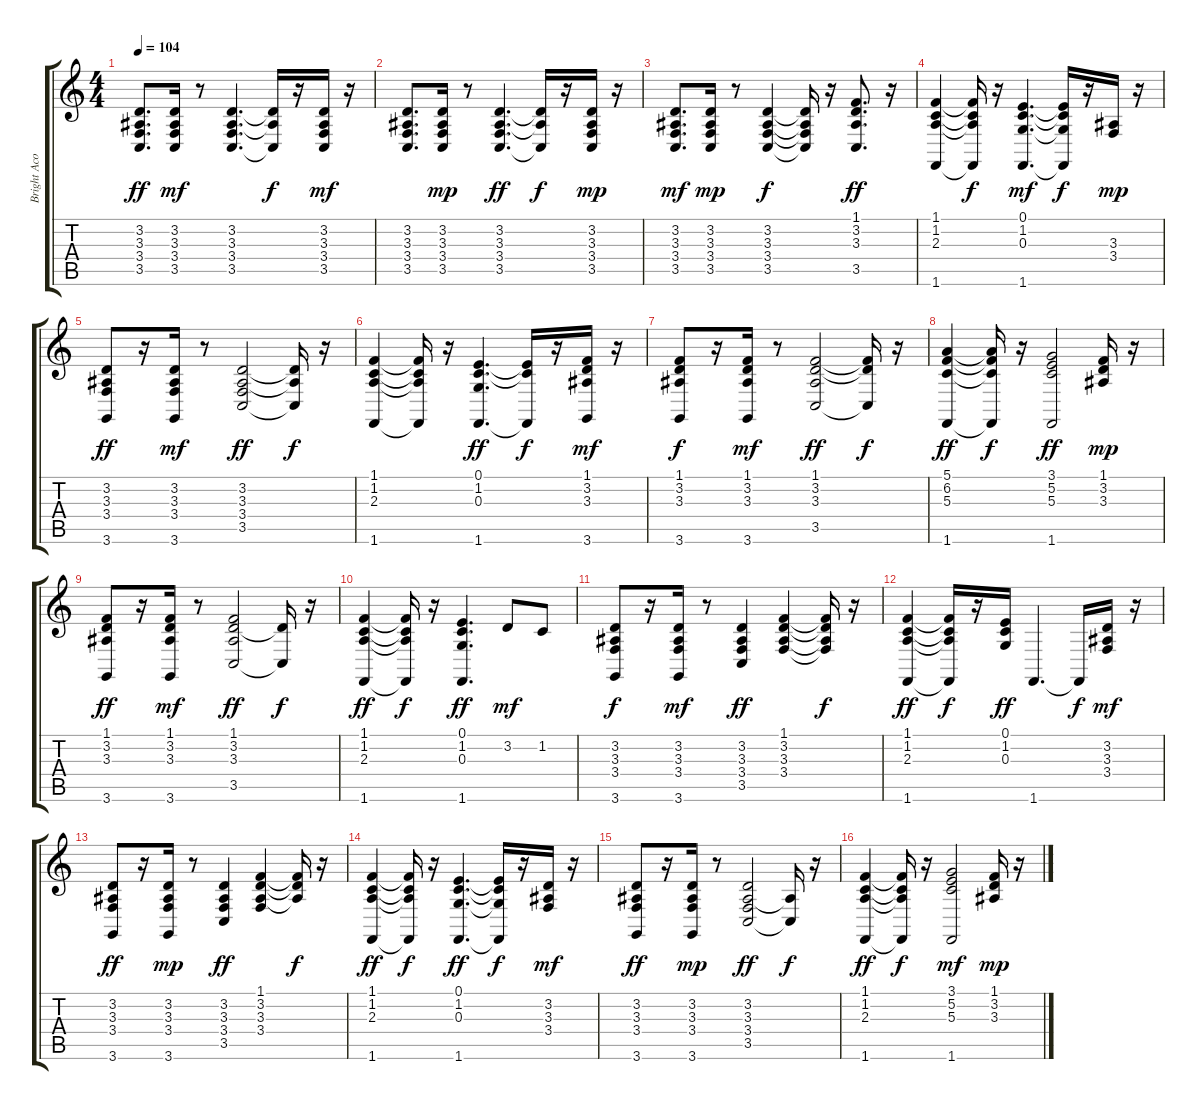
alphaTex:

\track ("Bright Acoustic Piano" "Bright Aco") {instrument brightacousticpiano}
\staff {score tabs}
\tuning (E4 B3 G3 D3 A2 E2) {hide}
\ts (4 4)
\tempo 104
\clef g2
\ks c
(3.2 3.3 3.4 3.5).8{d dy ff} (3.2 3.3 3.4 3.5).16{dy mf} r.8 (3.2 3.3 3.4 3.5).4{d} (3.2{t} 3.3{t} 3.5{t}).16{dy f} r.16 (3.2 3.3 3.4 3.5).16{dy mf} r.16 |
(3.2 3.3 3.4 3.5).8{d} (3.2 3.3 3.4 3.5).16{dy mp} r.8 (3.2 3.3 3.4 3.5).4{d dy ff} (3.2{t} 3.3{t} 3.5{t}).16{dy f} r.16 (3.2 3.3 3.4 3.5).16{dy mp} r.16 |
(3.2 3.3 3.4 3.5).8{d dy mf} (3.2 3.3 3.4 3.5).16{dy mp} r.8 (3.2 3.3 3.4 3.5).4{dy f} (3.2{t} 3.3{t} 3.4{t} 3.5{t}).16 r.16 (1.1 3.2 3.3 3.5).8{d dy ff} r.16 |
(1.1 1.2 2.3 1.6).4 (1.1{t} 1.2{t} 2.3{t} 1.6{t}).16{dy f} r.16 (0.1 1.2 0.3 1.6).4{d dy mf} (0.1{t} 1.2{t} 0.3{t} 1.6{t}).16{dy f} r.16 (3.3 3.4).16{dy mp} r.16 |
(3.2 3.3 3.4 3.6).8{dy ff} r.16 (3.2 3.3 3.4 3.6).16{dy mf} r.8 (3.2 3.3 3.4 3.5).2{dy ff} (3.2{t} 3.3{t} 3.5{t}).16{dy f} r.16 |
(1.1 1.2 2.3 1.6).4 (1.1{t} 1.2{t} 2.3{t} 1.6{t}).16 r.16 (0.1 1.2 0.3 1.6).4{d dy ff} (0.1{t} 1.2{t} 1.6{t}).16{dy f} r.16 (1.1 3.2 3.3 3.6).16{dy mf} r.16 |
(1.1 3.2 3.3 3.6).8{dy f} r.16 (1.1 3.2 3.3 3.6).16{dy mf} r.8 (1.1 3.2 3.3 3.5).2{dy ff} (1.1{t} 3.2{t} 3.5{t}).16{dy f} r.16 |
(5.1 6.2 5.3 1.6).4{dy ff} (5.1{t} 6.2{t} 5.3{t} 1.6{t}).16{dy f} r.16 (3.1 5.2 5.3 1.6).2{dy ff} (1.1 3.2 3.3).16{dy mp} r.16 |
(1.1 3.2 3.3 3.6).8{dy ff} r.16 (1.1 3.2 3.3 3.6).16{dy mf} r.8 (1.1 3.2 3.3 3.5).2{dy ff} (3.2{t} 3.5{t}).16{dy f} r.16 |
(1.1 1.2 2.3 1.6).4{dy ff} (1.1{t} 1.2{t} 2.3{t} 1.6{t}).16{dy f} r.16 (0.1 1.2 0.3 1.6).4{d dy ff} 3.2.8{dy mf} 1.2.8 |
(3.2 3.3 3.4 3.6).8{dy f} r.16 (3.2 3.3 3.4 3.6).16{dy mf} r.8 (3.2 3.3 3.4 3.5).4{dy ff} (1.1 3.2 3.3 3.4).4 (1.1{t} 3.2{t} 3.3{t} 3.4{t}).16{dy f} r.16 |
(1.1 1.2 2.3 1.6).4{dy ff} (1.1{t} 1.2{t} 2.3{t} 1.6{t}).16{dy f} r.16 (0.1 1.2 0.3).16{dy ff} 1.6.4{d} 1.6{t}.16{dy f} (3.2 3.3 3.4).16{dy mf} r.16 |
(3.2 3.3 3.4 3.6).8{dy ff} r.16 (3.2 3.3 3.4 3.6).16{dy mp} r.8 (3.2 3.3 3.4 3.5).4{dy ff} (1.1 3.2 3.3 3.4).4 (1.1{t} 3.2{t} 3.3{t}).16{dy f} r.16 |
(1.1 1.2 2.3 1.6).4{dy ff} (1.1{t} 1.2{t} 2.3{t} 1.6{t}).16{dy f} r.16 (0.1 1.2 0.3 1.6).4{d dy ff} (0.1{t} 1.2{t} 0.3{t} 1.6{t}).16{dy f} r.16 (3.2 3.3 3.4).16{dy mf} r.16 |
(3.2 3.3 3.4 3.6).8{dy ff} r.16 (3.2 3.3 3.4 3.6).16{dy mp} r.8 (3.2 3.3 3.4 3.5).2{dy ff} (3.3{t} 3.5{t}).16{dy f} r.16 |
(1.1 1.2 2.3 1.6).4{dy ff} (1.1{t} 1.2{t} 2.3{t} 1.6{t}).16{dy f} r.16 (3.1 5.2 5.3 1.6).2{dy mf} (1.1 3.2 3.3).16{dy mp} r.16
